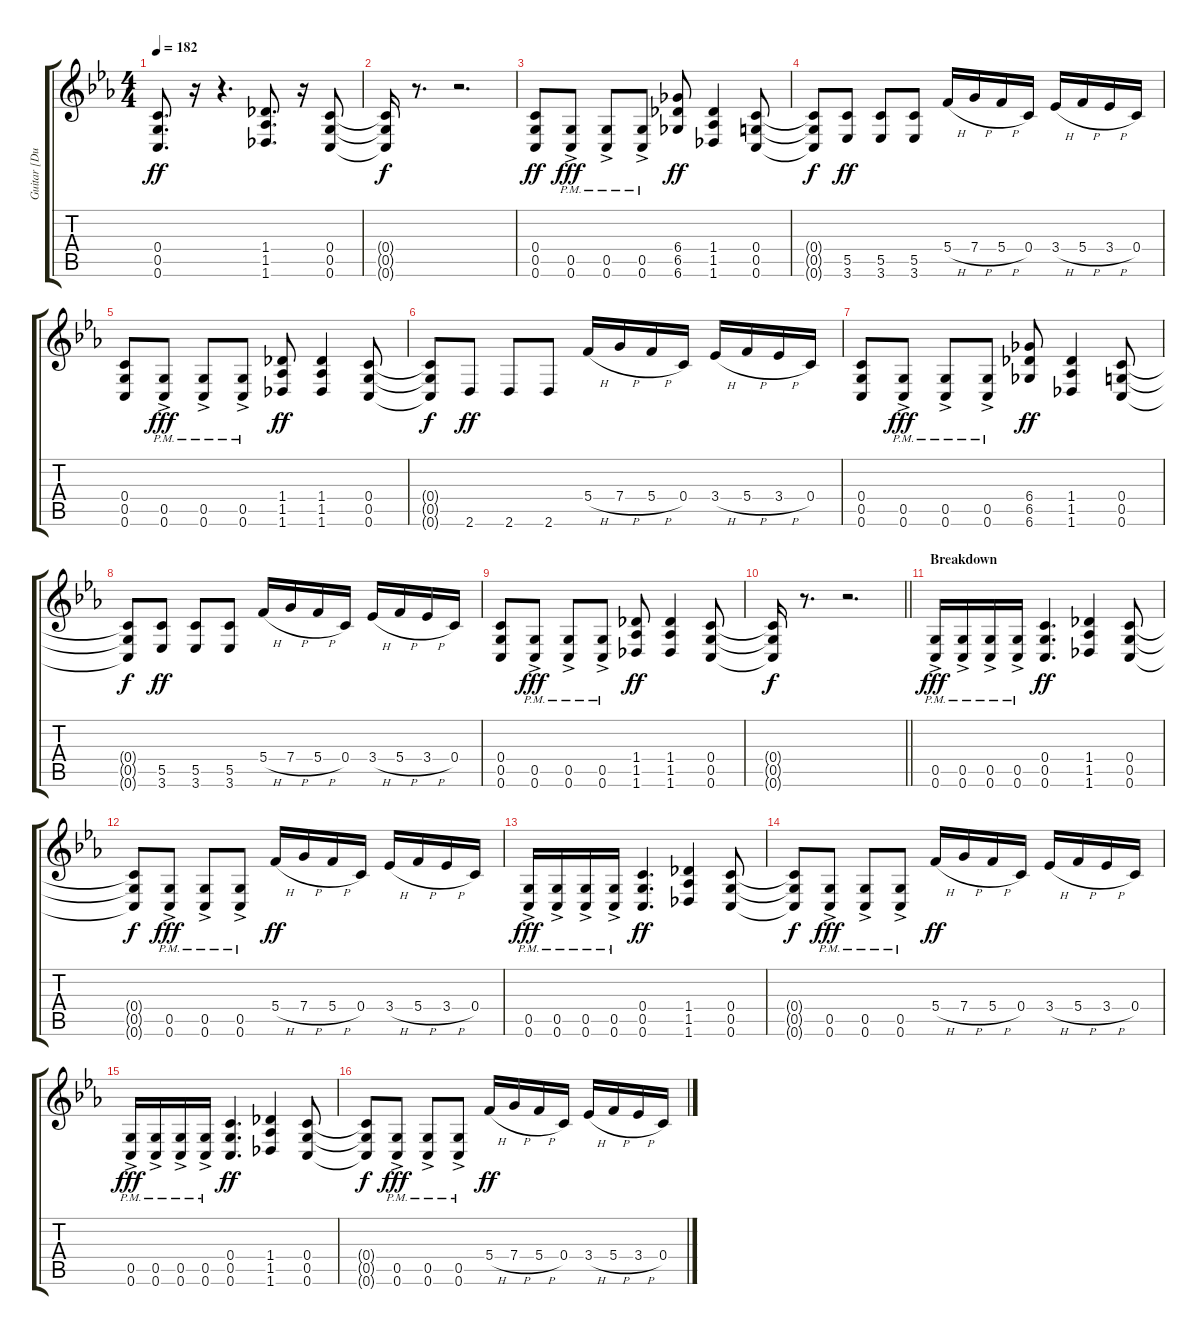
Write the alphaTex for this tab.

\track ("Guitar [Dustin]" "Guitar [Du") {instrument distortionguitar}
\staff {score tabs}
\tuning (D4 A3 F3 C3 G2 C2) {hide}
\ts (4 4)
\tempo 182
\clef g2
\ks eb
(0.4 0.5 0.6).8{d dy ff} r.16 r.4{d} (1.4 1.5 1.6).8{d} r.16 (0.4 0.5 0.6).8 |
(0.4{t} 0.5{t} 0.6{t}).16{dy f} r.8{d} r.2{d} |
(0.4 0.5 0.6).8{dy ff} (0.5{ac pm} 0.6{ac pm}).8{dy fff} (0.5{ac pm} 0.6{ac pm}).8 (0.5{ac pm} 0.6{ac pm}).8 (6.4 6.5 6.6).8{dy ff} (1.4 1.5 1.6).4 (0.4 0.5 0.6).8 |
(0.4{t} 0.5{t} 0.6{t}).8{dy f} (5.5 3.6).8{dy ff} (5.5 3.6).8 (5.5 3.6).8 5.4{h}.16 7.4{h}.16 5.4{h}.16 0.4.16 3.4{h}.16 5.4{h}.16 3.4{h}.16 0.4.16 |
(0.4 0.5 0.6).8 (0.5{ac pm} 0.6{ac pm}).8{dy fff} (0.5{ac pm} 0.6{ac pm}).8 (0.5{ac pm} 0.6{ac pm}).8 (1.4 1.5 1.6).8{dy ff} (1.4 1.5 1.6).4 (0.4 0.5 0.6).8 |
(0.4{t} 0.5{t} 0.6{t}).8{dy f} 2.6.8{dy ff} 2.6.8 2.6.8 5.4{h}.16 7.4{h}.16 5.4{h}.16 0.4.16 3.4{h}.16 5.4{h}.16 3.4{h}.16 0.4.16 |
(0.4 0.5 0.6).8 (0.5{ac pm} 0.6{ac pm}).8{dy fff} (0.5{ac pm} 0.6{ac pm}).8 (0.5{ac pm} 0.6{ac pm}).8 (6.4 6.5 6.6).8{dy ff} (1.4 1.5 1.6).4 (0.4 0.5 0.6).8 |
(0.4{t} 0.5{t} 0.6{t}).8{dy f} (5.5 3.6).8{dy ff} (5.5 3.6).8 (5.5 3.6).8 5.4{h}.16 7.4{h}.16 5.4{h}.16 0.4.16 3.4{h}.16 5.4{h}.16 3.4{h}.16 0.4.16 |
(0.4 0.5 0.6).8 (0.5{ac pm} 0.6{ac pm}).8{dy fff} (0.5{ac pm} 0.6{ac pm}).8 (0.5{ac pm} 0.6{ac pm}).8 (1.4 1.5 1.6).8{dy ff} (1.4 1.5 1.6).4 (0.4 0.5 0.6).8 |
\barLineRight lightlight
(0.4{t} 0.5{t} 0.6{t}).16{dy f} r.8{d} r.2{d} |
\section ("" "Breakdown")
(0.5{ac pm} 0.6{ac pm}).16{dy fff} (0.5{ac pm} 0.6{ac pm}).16 (0.5{ac pm} 0.6{ac pm}).16 (0.5{ac pm} 0.6{ac pm}).16 (0.4 0.5 0.6).4{d dy ff} (1.4 1.5 1.6).4 (0.4 0.5 0.6).8 |
(0.4{t} 0.5{t} 0.6{t}).8{dy f} (0.5{ac pm} 0.6{ac pm}).8{dy fff} (0.5{ac pm} 0.6{ac pm}).8 (0.5{ac pm} 0.6{ac pm}).8 5.4{h}.16{dy ff} 7.4{h}.16 5.4{h}.16 0.4.16 3.4{h}.16 5.4{h}.16 3.4{h}.16 0.4.16 |
(0.5{ac pm} 0.6{ac pm}).16{dy fff} (0.5{ac pm} 0.6{ac pm}).16 (0.5{ac pm} 0.6{ac pm}).16 (0.5{ac pm} 0.6{ac pm}).16 (0.4 0.5 0.6).4{d dy ff} (1.4 1.5 1.6).4 (0.4 0.5 0.6).8 |
(0.4{t} 0.5{t} 0.6{t}).8{dy f} (0.5{ac pm} 0.6{ac pm}).8{dy fff} (0.5{ac pm} 0.6{ac pm}).8 (0.5{ac pm} 0.6{ac pm}).8 5.4{h}.16{dy ff} 7.4{h}.16 5.4{h}.16 0.4.16 3.4{h}.16 5.4{h}.16 3.4{h}.16 0.4.16 |
(0.5{ac pm} 0.6{ac pm}).16{dy fff} (0.5{ac pm} 0.6{ac pm}).16 (0.5{ac pm} 0.6{ac pm}).16 (0.5{ac pm} 0.6{ac pm}).16 (0.4 0.5 0.6).4{d dy ff} (1.4 1.5 1.6).4 (0.4 0.5 0.6).8 |
(0.4{t} 0.5{t} 0.6{t}).8{dy f} (0.5{ac pm} 0.6{ac pm}).8{dy fff} (0.5{ac pm} 0.6{ac pm}).8 (0.5{ac pm} 0.6{ac pm}).8 5.4{h}.16{dy ff} 7.4{h}.16 5.4{h}.16 0.4.16 3.4{h}.16 5.4{h}.16 3.4{h}.16 0.4.16
